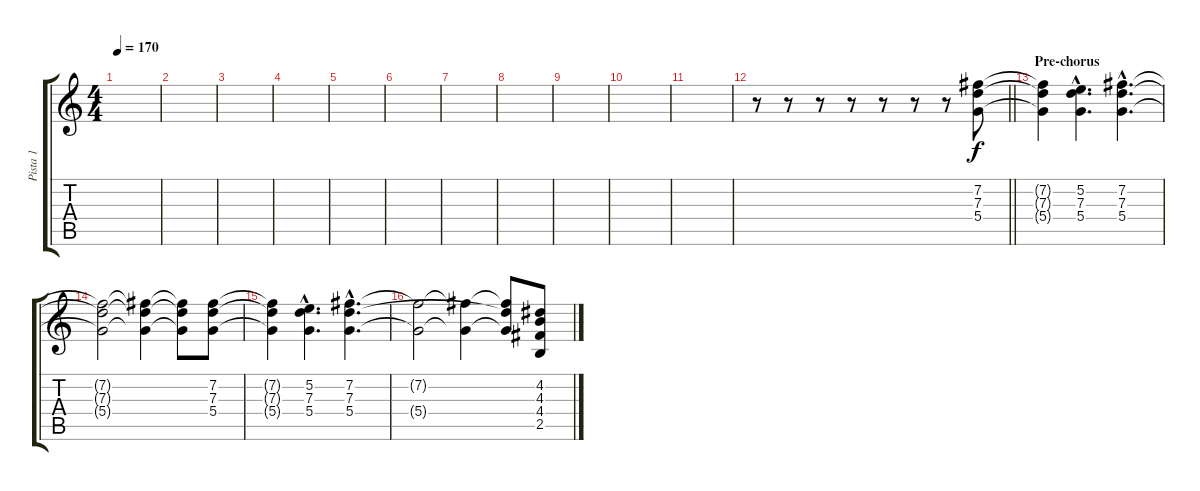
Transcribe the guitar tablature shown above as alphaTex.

\track ("Pista 1" "Pista 1") {instrument electricguitarclean}
\staff {score tabs}
\tuning (E4 B3 G3 D3 A2 E2) {hide}
\ts (4 4)
\tempo 170
\clef g2
\ks c
|
|
|
|
|
|
|
|
|
|
|
\barLineRight lightlight
r.8 r.8 r.8 r.8 r.8 r.8 r.8 (7.2 7.3 5.4).8 |
\section ("" "Pre-chorus")
(7.2{t} 7.3{t} 5.4{t}).4 (5.2{hac} 7.3{hac} 5.4{hac}).4{d} (7.2{hac} 7.3{hac} 5.4{hac}).4{d} |
(7.2{t} 7.3{t} 5.4{t}).2 (7.2{t} 7.3{t} 5.4{t}).4 (7.2{t} 7.3{t} 5.4{t}).8 (7.2 7.3 5.4).8 |
(7.2{t} 7.3{t} 5.4{t}).4 (5.2{hac} 7.3{hac} 5.4{hac}).4{d} (7.2{hac} 7.3{hac} 5.4{hac}).4{d} |
(7.2{t} 5.4{t}).2 (7.2{t} 5.4{t}).4 (7.2{t} 7.3{t} 5.4{t}).8 (4.2 4.3 4.4 2.5).8
